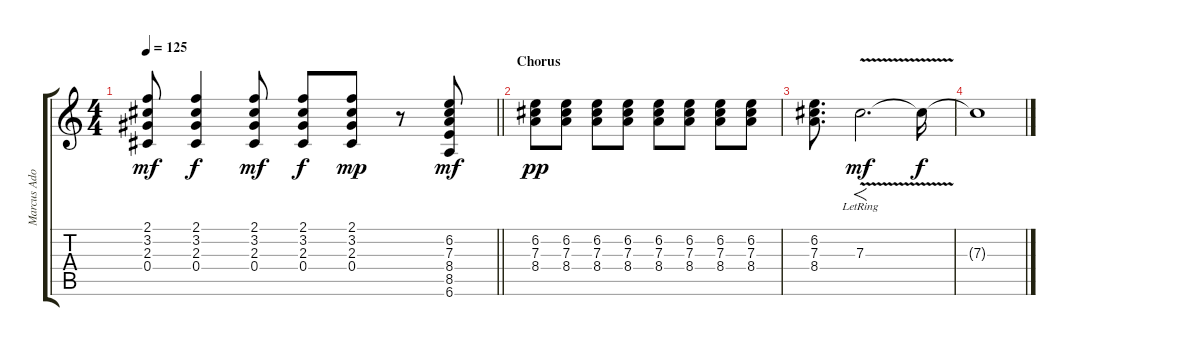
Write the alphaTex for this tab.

\track ("Marcus Adoro (Lead)" "Marcus Ado") {instrument electricguitarjazz}
\staff {score tabs}
\tuning (Eb4 Bb3 Gb3 Db3 Ab2 Eb2) {hide}
\ts (4 4)
\tempo 125
\clef g2
\barLineRight lightlight
\ks c
(2.1 3.2 2.3 0.4).8{dy mf} (2.1 3.2 2.3 0.4).4{dy f} (2.1 3.2 2.3 0.4).8{dy mf} (2.1 3.2 2.3 0.4).8{dy f} (2.1 3.2 2.3 0.4).8{dy mp} r.8 (6.2 7.3 8.4 8.5 6.6).8{dy mf instrument electricguitarclean} |
\section ("" "Chorus")
(6.2 7.3 8.4).8{dy pp} (6.2 7.3 8.4).8 (6.2 7.3 8.4).8 (6.2 7.3 8.4).8 (6.2 7.3 8.4).8 (6.2 7.3 8.4).8 (6.2 7.3 8.4).8 (6.2 7.3 8.4).8 |
(6.2 7.3 8.4).8{d} 7.3{v lr}.2{f d dy mf volume 10 balance 9 instrument overdrivenguitar} 7.3{t}.16{dy f} |
7.3{t}.1
